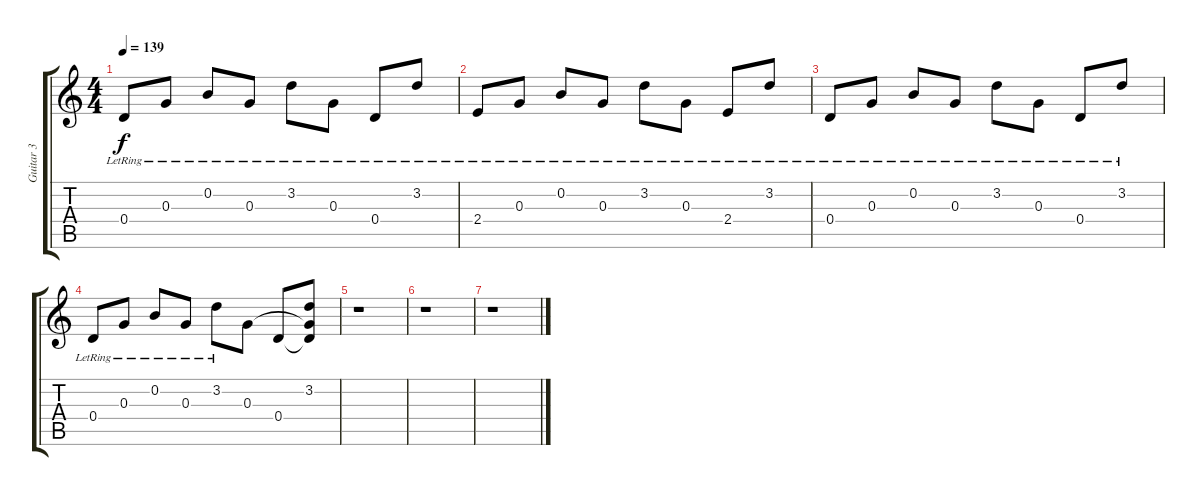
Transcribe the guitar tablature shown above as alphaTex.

\track ("Guitar 3" "Guitar 3") {instrument electricguitarclean}
\staff {score tabs}
\tuning (E4 B3 G3 D3 A2 D2) {hide}
\ts (4 4)
\tempo 139
\clef g2
\ks c
0.4{lr}.8{dy f} 0.3{lr}.8 0.2{lr}.8 0.3{lr}.8 3.2{lr}.8 0.3{lr}.8 0.4{lr}.8 3.2{lr}.8 |
2.4{lr}.8 0.3{lr}.8 0.2{lr}.8 0.3{lr}.8 3.2{lr}.8 0.3{lr}.8 2.4{lr}.8 3.2{lr}.8 |
0.4{lr}.8 0.3{lr}.8 0.2{lr}.8 0.3{lr}.8 3.2{lr}.8 0.3{lr}.8 0.4{lr}.8 3.2{lr}.8 |
0.4{lr}.8 0.3{lr}.8 0.2{lr}.8 0.3{lr}.8 3.2{lr}.8 0.3.8 0.4.8 (3.2 0.3{t} 0.4{t}).8 |
r.1 |
r.1 |
r.1
